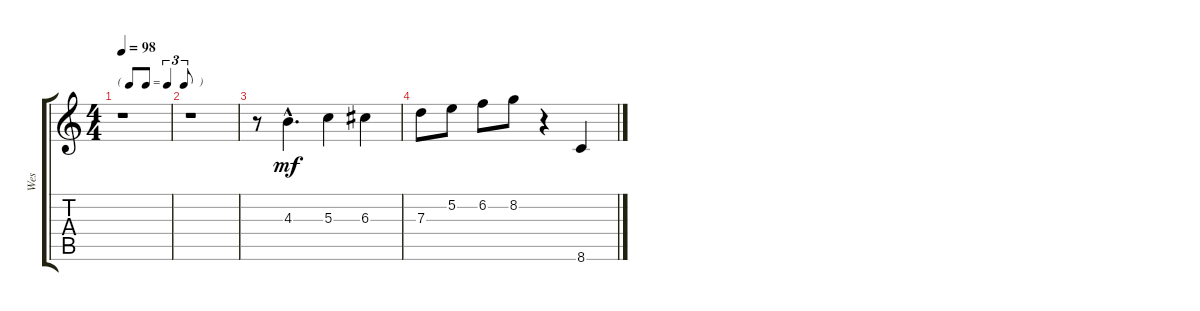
\track ("Wes" "Wes") {instrument electricguitarjazz}
\staff {score tabs}
\tuning (E4 B3 G3 D3 A2 E2) {hide}
\ts (4 4)
\tf triplet8th
\tempo 98
\clef g2
\ks c
r.1{dy f} |
r.1 |
r.8 4.3{hac}.4{d dy mf} 5.3.4 6.3.4 |
7.3.8 5.2.8 6.2.8 8.2.8 r.4 8.6.4
